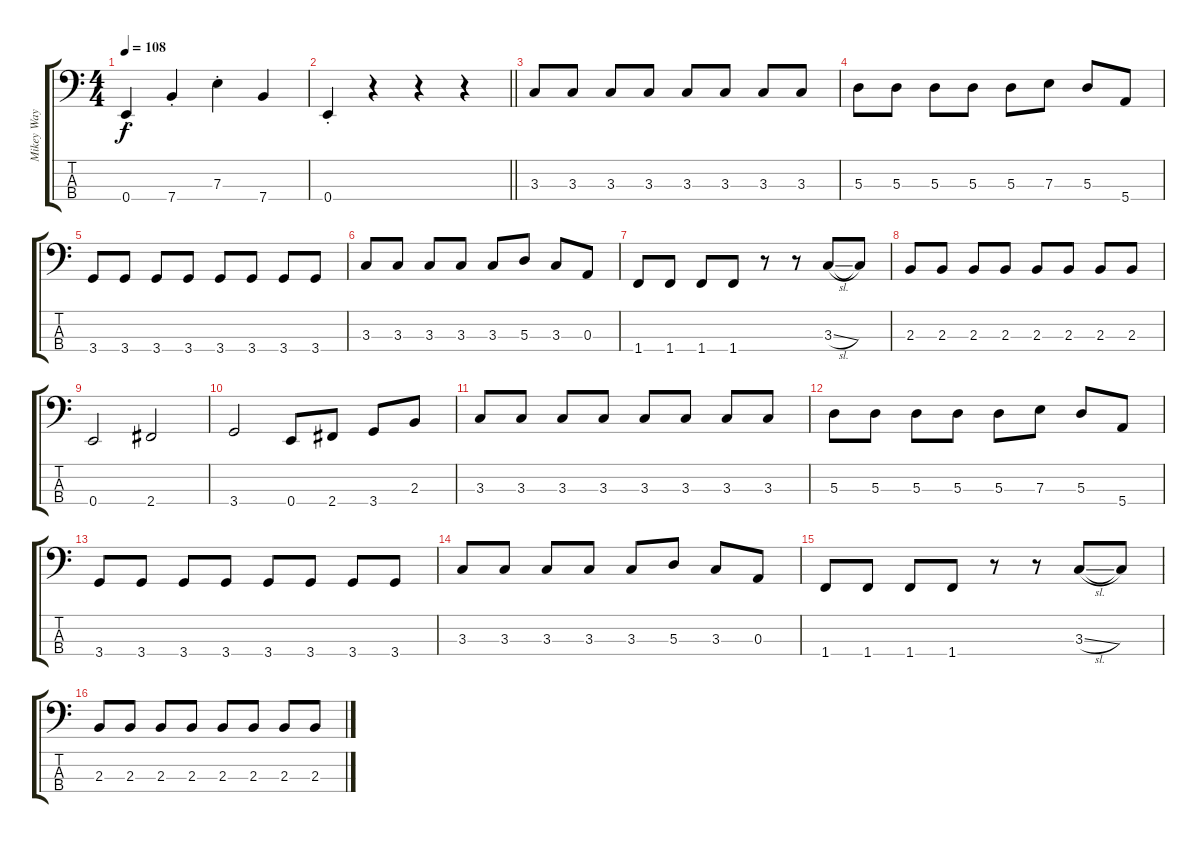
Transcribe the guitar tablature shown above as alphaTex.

\track ("Mikey Way (Bass Guitar)" "Mikey Way ") {instrument electricbassfinger}
\staff {score tabs}
\tuning (G2 D2 A1 E1) {hide}
\ts (4 4)
\tempo 108
\clef f4
\ks c
0.4{st}.4{dy f} 7.4{st}.4 7.3{st}.4 7.4.4 |
\barLineRight lightlight
0.4{st}.4 r.4 r.4 r.4 |
3.3.8 3.3.8 3.3.8 3.3.8 3.3.8 3.3.8 3.3.8 3.3.8 |
5.3.8 5.3.8 5.3.8 5.3.8 5.3.8 7.3.8 5.3.8 5.4.8 |
3.4.8 3.4.8 3.4.8 3.4.8 3.4.8 3.4.8 3.4.8 3.4.8 |
3.3.8 3.3.8 3.3.8 3.3.8 3.3.8 5.3.8 3.3.8 0.3.8 |
1.4.8 1.4.8 1.4.8 1.4.8 r.8 r.8 3.3{sl}.8 3.3{t}.8 |
2.3.8 2.3.8 2.3.8 2.3.8 2.3.8 2.3.8 2.3.8 2.3.8 |
0.4.2 2.4.2 |
3.4.2 0.4.8 2.4.8 3.4.8 2.3.8 |
3.3.8 3.3.8 3.3.8 3.3.8 3.3.8 3.3.8 3.3.8 3.3.8 |
5.3.8 5.3.8 5.3.8 5.3.8 5.3.8 7.3.8 5.3.8 5.4.8 |
3.4.8 3.4.8 3.4.8 3.4.8 3.4.8 3.4.8 3.4.8 3.4.8 |
3.3.8 3.3.8 3.3.8 3.3.8 3.3.8 5.3.8 3.3.8 0.3.8 |
1.4.8 1.4.8 1.4.8 1.4.8 r.8 r.8 3.3{sl}.8 3.3{t}.8 |
2.3.8 2.3.8 2.3.8 2.3.8 2.3.8 2.3.8 2.3.8 2.3.8
